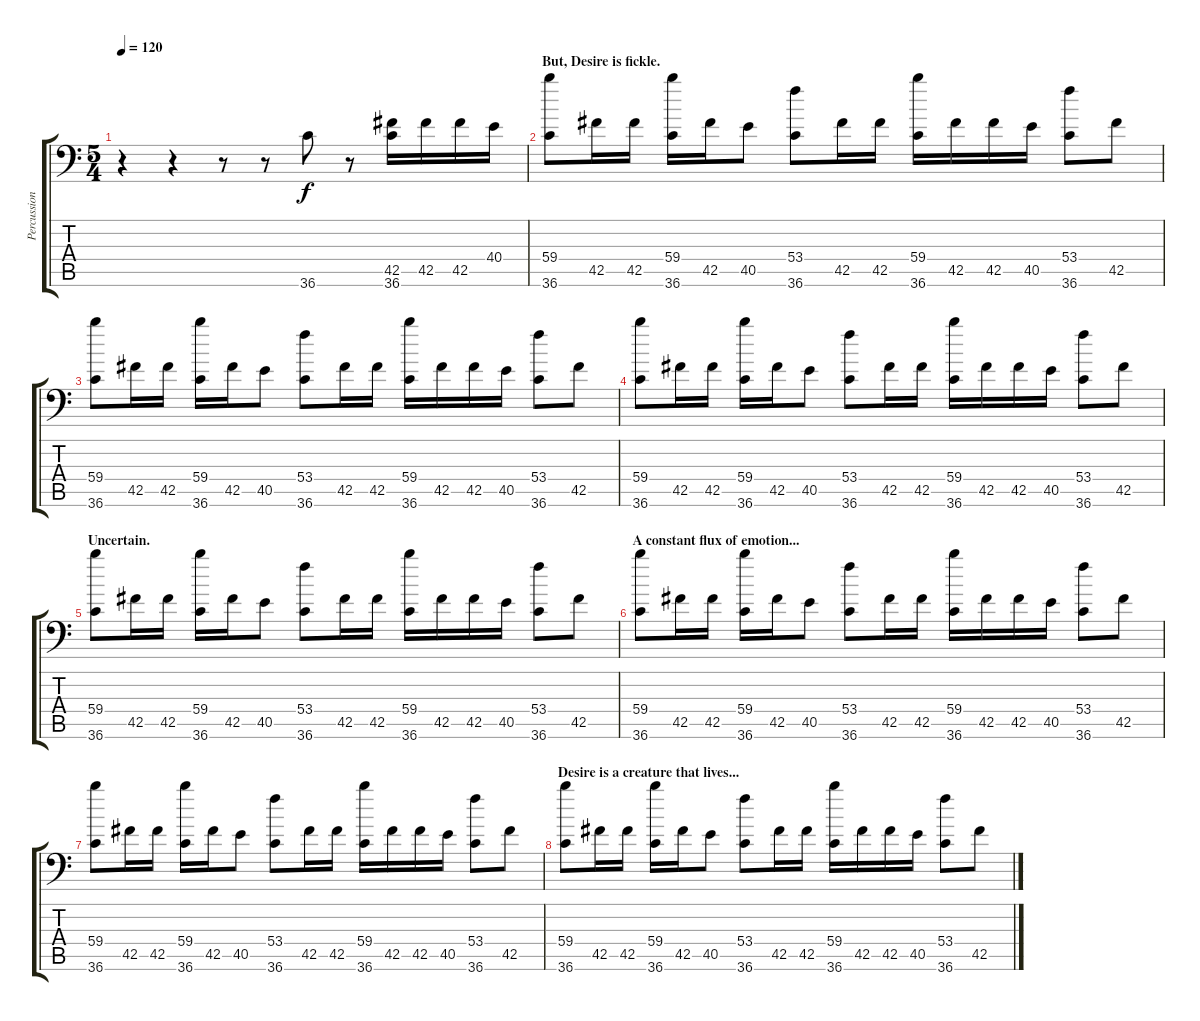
\track ("Percussion" "Percussion") {instrument acousticgrandpiano}
\staff {score tabs}
\tuning (C-1 C-1 C-1 C-1 C-1 C-1) {hide}
\ts (5 4)
\tempo 120
\clef f4
\ks c
r.4{dy f} r.4 r.8 r.8 36.6.8 r.8 (42.5 36.6).16 42.5.16 42.5.16 40.4.16 |
\section ("" "But, Desire is fickle.")
(59.4 36.6).8 42.5.16 42.5.16 (59.4 36.6).16 42.5.16 40.5.8 (53.4 36.6).8 42.5.16 42.5.16 (59.4 36.6).16 42.5.16 42.5.16 40.5.16 (53.4 36.6).8 42.5.8 |
(59.4 36.6).8 42.5.16 42.5.16 (59.4 36.6).16 42.5.16 40.5.8 (53.4 36.6).8 42.5.16 42.5.16 (59.4 36.6).16 42.5.16 42.5.16 40.5.16 (53.4 36.6).8 42.5.8 |
(59.4 36.6).8 42.5.16 42.5.16 (59.4 36.6).16 42.5.16 40.5.8 (53.4 36.6).8 42.5.16 42.5.16 (59.4 36.6).16 42.5.16 42.5.16 40.5.16 (53.4 36.6).8 42.5.8 |
\section ("" "Uncertain.")
(59.4 36.6).8 42.5.16 42.5.16 (59.4 36.6).16 42.5.16 40.5.8 (53.4 36.6).8 42.5.16 42.5.16 (59.4 36.6).16 42.5.16 42.5.16 40.5.16 (53.4 36.6).8 42.5.8 |
\section ("" "A constant flux of emotion...")
(59.4 36.6).8 42.5.16 42.5.16 (59.4 36.6).16 42.5.16 40.5.8 (53.4 36.6).8 42.5.16 42.5.16 (59.4 36.6).16 42.5.16 42.5.16 40.5.16 (53.4 36.6).8 42.5.8 |
(59.4 36.6).8 42.5.16 42.5.16 (59.4 36.6).16 42.5.16 40.5.8 (53.4 36.6).8 42.5.16 42.5.16 (59.4 36.6).16 42.5.16 42.5.16 40.5.16 (53.4 36.6).8 42.5.8 |
\section ("" "Desire is a creature that lives...")
(59.4 36.6).8 42.5.16 42.5.16 (59.4 36.6).16 42.5.16 40.5.8 (53.4 36.6).8 42.5.16 42.5.16 (59.4 36.6).16 42.5.16 42.5.16 40.5.16 (53.4 36.6).8 42.5.8
